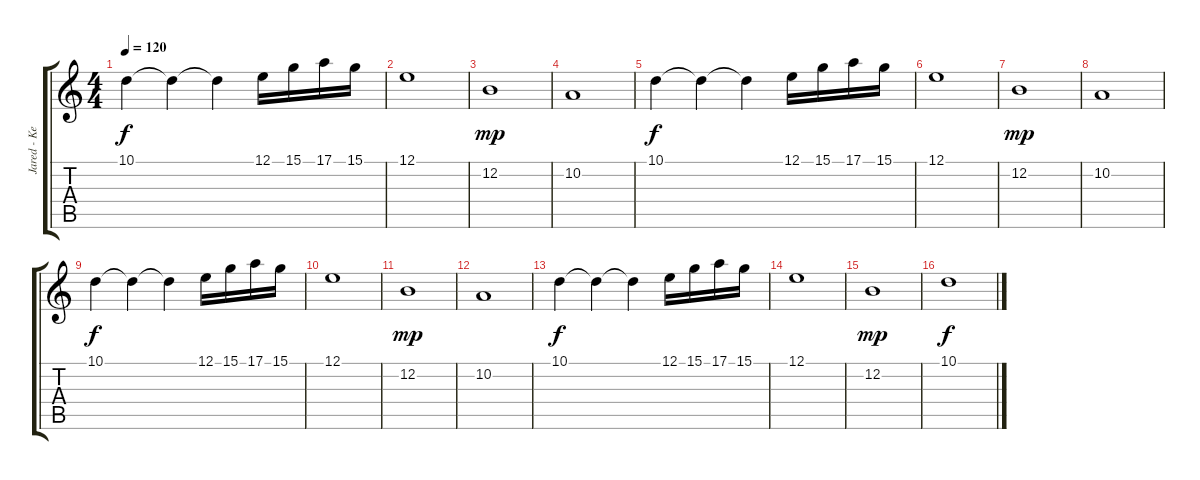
\track ("Jared - Keys" "Jared - Ke") {instrument stringensemble2}
\staff {score tabs}
\tuning (E4 B3 G3 D3 A2 E2) {hide}
\ts (4 4)
\tempo 120
\clef g2
\ks c
10.1.4{dy f instrument stringensemble2} 10.1{t}.4 10.1{t}.4 12.1.16 15.1.16 17.1.16 15.1.16 |
12.1.1 |
12.2.1{dy mp} |
10.2.1 |
10.1.4{dy f} 10.1{t}.4 10.1{t}.4 12.1.16 15.1.16 17.1.16 15.1.16 |
12.1.1 |
12.2.1{dy mp} |
10.2.1 |
10.1.4{dy f} 10.1{t}.4 10.1{t}.4 12.1.16 15.1.16 17.1.16 15.1.16 |
12.1.1 |
12.2.1{dy mp} |
10.2.1 |
10.1.4{dy f} 10.1{t}.4 10.1{t}.4 12.1.16 15.1.16 17.1.16 15.1.16 |
12.1.1 |
12.2.1{dy mp} |
10.1.1{dy f}
